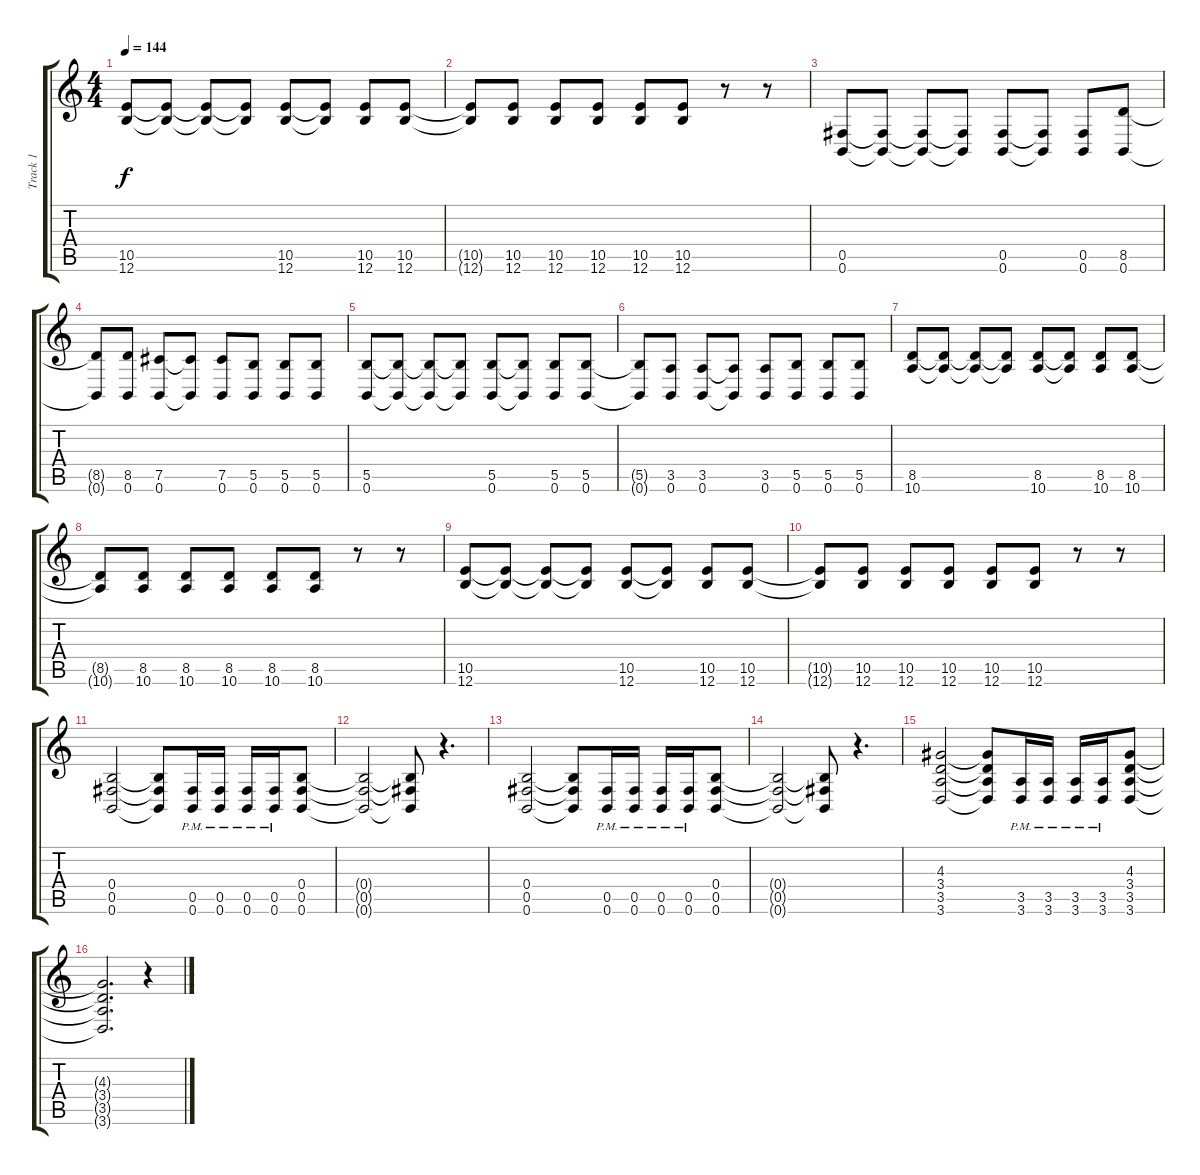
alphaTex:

\track ("Track 1" "Track 1") {instrument distortionguitar}
\staff {score tabs}
\tuning (Db4 Ab3 E3 B2 Gb2 B1) {hide}
\ts (4 4)
\tempo 144
\clef g2
\ks c
(10.5 12.6).8{dy f} (10.5{t} 12.6{t}).8 (10.5{t} 12.6{t}).8 (10.5{t} 12.6{t}).8 (10.5 12.6).8 (10.5{t} 12.6{t}).8 (10.5 12.6).8 (10.5 12.6).8 |
(10.5{t} 12.6{t}).8 (10.5 12.6).8 (10.5 12.6).8 (10.5 12.6).8 (10.5 12.6).8 (10.5 12.6).8 r.8 r.8 |
(0.5 0.6).8 (0.5{t} 0.6{t}).8 (0.5{t} 0.6{t}).8 (0.5{t} 0.6{t}).8 (0.5 0.6).8 (0.5{t} 0.6{t}).8 (0.5 0.6).8 (8.5 0.6).8 |
(8.5{t} 0.6{t}).8 (8.5 0.6).8 (7.5 0.6).8 (7.5{t} 0.6{t}).8 (7.5 0.6).8 (5.5 0.6).8 (5.5 0.6).8 (5.5 0.6).8 |
(5.5 0.6).8 (5.5{t} 0.6{t}).8 (5.5{t} 0.6{t}).8 (5.5{t} 0.6{t}).8 (5.5 0.6).8 (5.5{t} 0.6{t}).8 (5.5 0.6).8 (5.5 0.6).8 |
(5.5{t} 0.6{t}).8 (3.5 0.6).8 (3.5 0.6).8 (3.5{t} 0.6{t}).8 (3.5 0.6).8 (5.5 0.6).8 (5.5 0.6).8 (5.5 0.6).8 |
(8.5 10.6).8 (8.5{t} 10.6{t}).8 (8.5{t} 10.6{t}).8 (8.5{t} 10.6{t}).8 (8.5 10.6).8 (8.5{t} 10.6{t}).8 (8.5 10.6).8 (8.5 10.6).8 |
(8.5{t} 10.6{t}).8 (8.5 10.6).8 (8.5 10.6).8 (8.5 10.6).8 (8.5 10.6).8 (8.5 10.6).8 r.8 r.8 |
(10.5 12.6).8 (10.5{t} 12.6{t}).8 (10.5{t} 12.6{t}).8 (10.5{t} 12.6{t}).8 (10.5 12.6).8 (10.5{t} 12.6{t}).8 (10.5 12.6).8 (10.5 12.6).8 |
(10.5{t} 12.6{t}).8 (10.5 12.6).8 (10.5 12.6).8 (10.5 12.6).8 (10.5 12.6).8 (10.5 12.6).8 r.8 r.8 |
(0.4 0.5 0.6).2 (0.4{t} 0.5{t} 0.6{t}).8 (0.5{pm} 0.6{pm}).16 (0.5{pm} 0.6{pm}).16 (0.5{pm} 0.6{pm}).16 (0.5{pm} 0.6{pm}).16 (0.4 0.5 0.6).8 |
(0.4{t} 0.5{t} 0.6{t}).2 (0.4{t} 0.5{t} 0.6{t}).8 r.4{d} |
(0.4 0.5 0.6).2 (0.4{t} 0.5{t} 0.6{t}).8 (0.5{pm} 0.6{pm}).16 (0.5{pm} 0.6{pm}).16 (0.5{pm} 0.6{pm}).16 (0.5{pm} 0.6{pm}).16 (0.4 0.5 0.6).8 |
(0.4{t} 0.5{t} 0.6{t}).2 (0.4{t} 0.5{t} 0.6{t}).8 r.4{d} |
(4.3 3.4 3.5 3.6).2 (4.3{t} 3.4{t} 3.5{t} 3.6{t}).8 (3.5{pm} 3.6{pm}).16 (3.5{pm} 3.6{pm}).16 (3.5{pm} 3.6{pm}).16 (3.5{pm} 3.6{pm}).16 (4.3 3.4 3.5 3.6).8 |
(4.3{t} 3.4{t} 3.5{t} 3.6{t}).2{d} r.4
